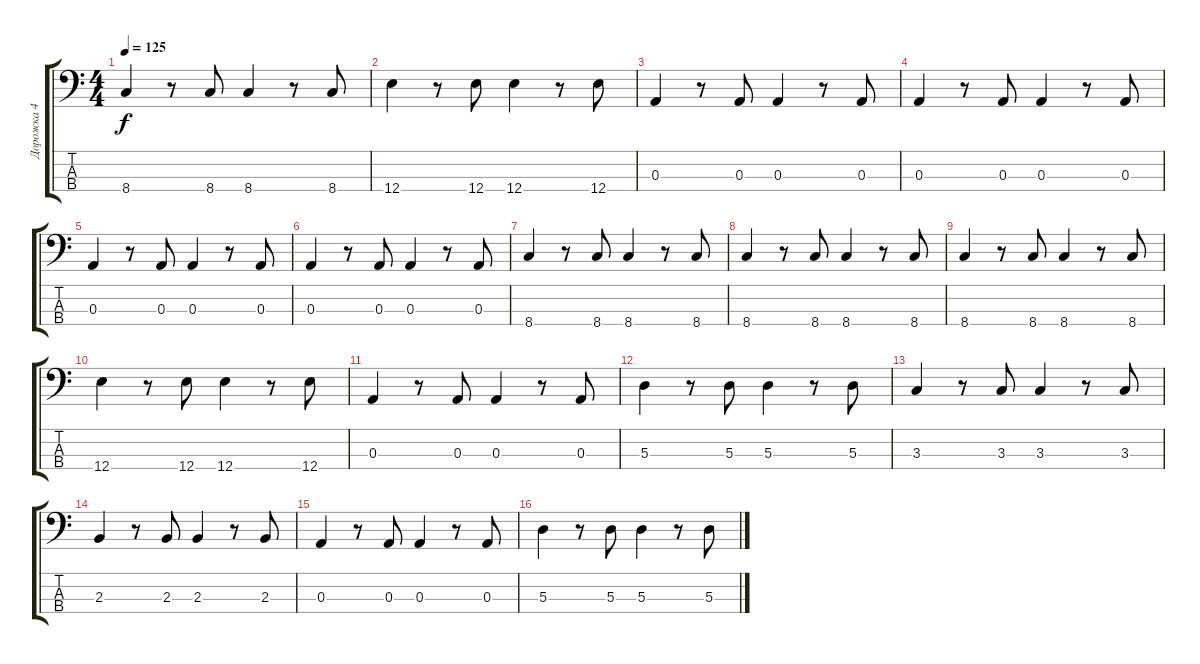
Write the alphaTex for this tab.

\track ("Дорожка 4" "Дорожка 4") {instrument electricbassfinger}
\staff {score tabs}
\tuning (G2 D2 A1 E1) {hide}
\ts (4 4)
\tempo 125
\clef f4
\ks c
8.4.4{dy f} r.8 8.4.8 8.4.4 r.8 8.4.8 |
12.4.4 r.8 12.4.8 12.4.4 r.8 12.4.8 |
0.3.4 r.8 0.3.8 0.3.4 r.8 0.3.8 |
0.3.4 r.8 0.3.8 0.3.4 r.8 0.3.8 |
0.3.4 r.8 0.3.8 0.3.4 r.8 0.3.8 |
0.3.4 r.8 0.3.8 0.3.4 r.8 0.3.8 |
8.4.4 r.8 8.4.8 8.4.4 r.8 8.4.8 |
8.4.4 r.8 8.4.8 8.4.4 r.8 8.4.8 |
8.4.4 r.8 8.4.8 8.4.4 r.8 8.4.8 |
12.4.4 r.8 12.4.8 12.4.4 r.8 12.4.8 |
0.3.4 r.8 0.3.8 0.3.4 r.8 0.3.8 |
5.3.4 r.8 5.3.8 5.3.4 r.8 5.3.8 |
3.3.4 r.8 3.3.8 3.3.4 r.8 3.3.8 |
2.3.4 r.8 2.3.8 2.3.4 r.8 2.3.8 |
0.3.4 r.8 0.3.8 0.3.4 r.8 0.3.8 |
5.3.4 r.8 5.3.8 5.3.4 r.8 5.3.8
